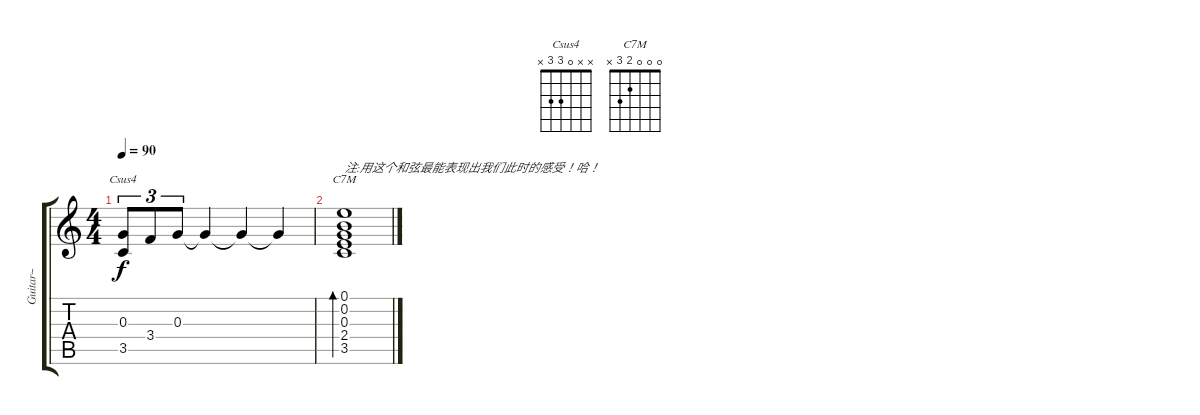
\track ("Guitar~" "Guitar~") {instrument acousticguitarsteel}
\staff {score tabs}
\tuning (E4 B3 G3 D3 A2 E2) {hide}
\chord ("Csus4" x x 0 3 3 x)
\chord ("C7M" 0 0 0 2 3 x)
\ts (4 4)
\tempo 90
\clef g2
\ks c
(0.3 3.5).8{tu (3 2) ch "Csus4" dy f} 3.4.8{tu (3 2)} 0.3.8{tu (3 2)} 0.3{t}.4 0.3{t}.4 0.3{t}.4 |
(0.1 0.2 0.3 2.4 3.5).1{bd 480 ch "C7M" txt "注:用这个和弦最能表现出我们此时的感受！哈！"}
